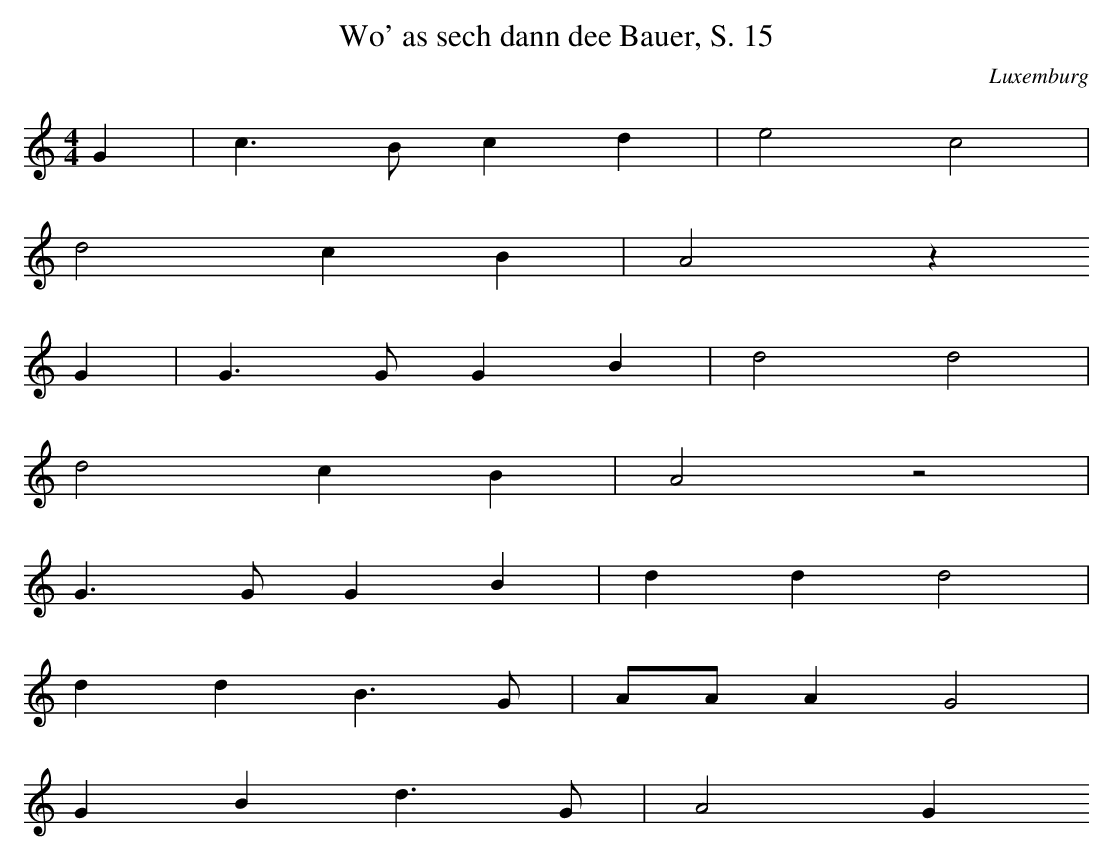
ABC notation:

X:1
T: Wo' as sech dann dee Bauer, S. 15
O: Luxemburg
M: 4/4
L: 1/8
K: C
G2 | c3Bc2d2 | e4c4 |
d4c2B2 | A4z2
G2 | G3GG2B2 | d4d4 |
d4c2B2 | A4z4 |
G3GG2B2 | d2d2d4 |
d2d2B3G | AAA2G4 |
G2B2d3G | A4G2
